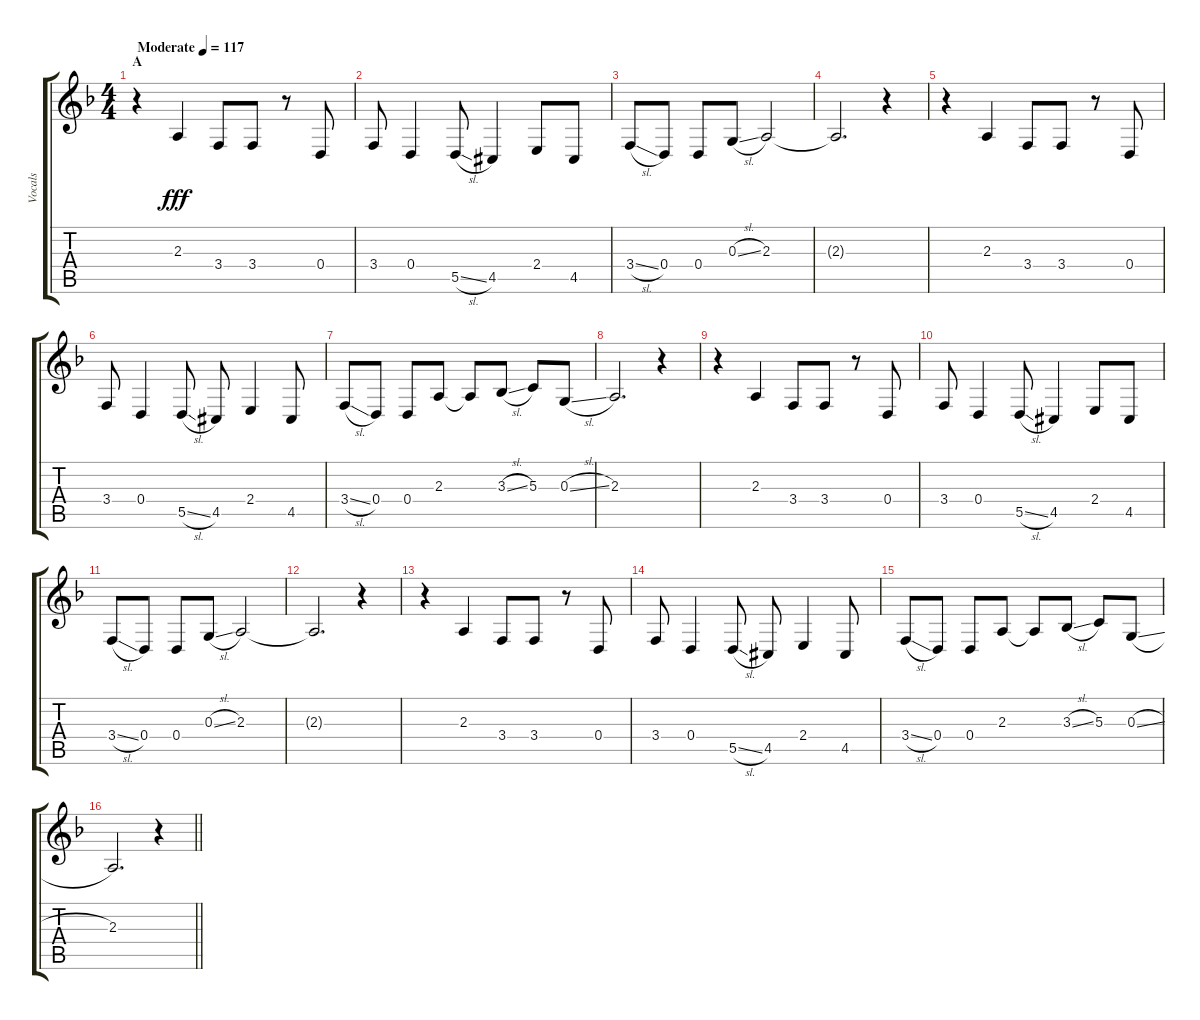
\track ("Vocals" "Vocals") {instrument voiceoohs}
\staff {score tabs}
\tuning (E4 B3 G3 D3 A2 E2) {hide}
\ts (4 4)
\section ("" "A")
\tempo (117 "Moderate")
\clef g2
\ks f
r.4{dy fff instrument voiceoohs} 2.3.4 3.4.8 3.4.8 r.8 0.4.8 |
3.4.8 0.4.4 5.5{sl}.8 4.5{acc #}.4 2.4.8 4.5{acc #}.8 |
3.4{sl}.8 0.4.8 0.4.8 0.3{sl}.8 2.3.2 |
2.3{t}.2{d} r.4 |
r.4 2.3.4 3.4.8 3.4.8 r.8 0.4.8 |
3.4.8 0.4.4 5.5{sl}.8 4.5{acc #}.8 2.4.4 4.5{acc #}.8 |
3.4{sl}.8 0.4.8 0.4.8 2.3.8 2.3{t}.8 3.3{sl}.8 5.3.8 0.3{sl}.8 |
2.3.2{d} r.4 |
r.4 2.3.4 3.4.8 3.4.8 r.8 0.4.8 |
3.4.8 0.4.4 5.5{sl}.8 4.5{acc #}.4 2.4.8 4.5{acc #}.8 |
3.4{sl}.8 0.4.8 0.4.8 0.3{sl}.8 2.3.2 |
2.3{t}.2{d} r.4 |
r.4 2.3.4 3.4.8 3.4.8 r.8 0.4.8 |
3.4.8 0.4.4 5.5{sl}.8 4.5{acc #}.8 2.4.4 4.5{acc #}.8 |
3.4{sl}.8 0.4.8 0.4.8 2.3.8 2.3{t}.8 3.3{sl}.8 5.3.8 0.3{sl}.8 |
\barLineRight lightlight
2.3.2{d} r.4
